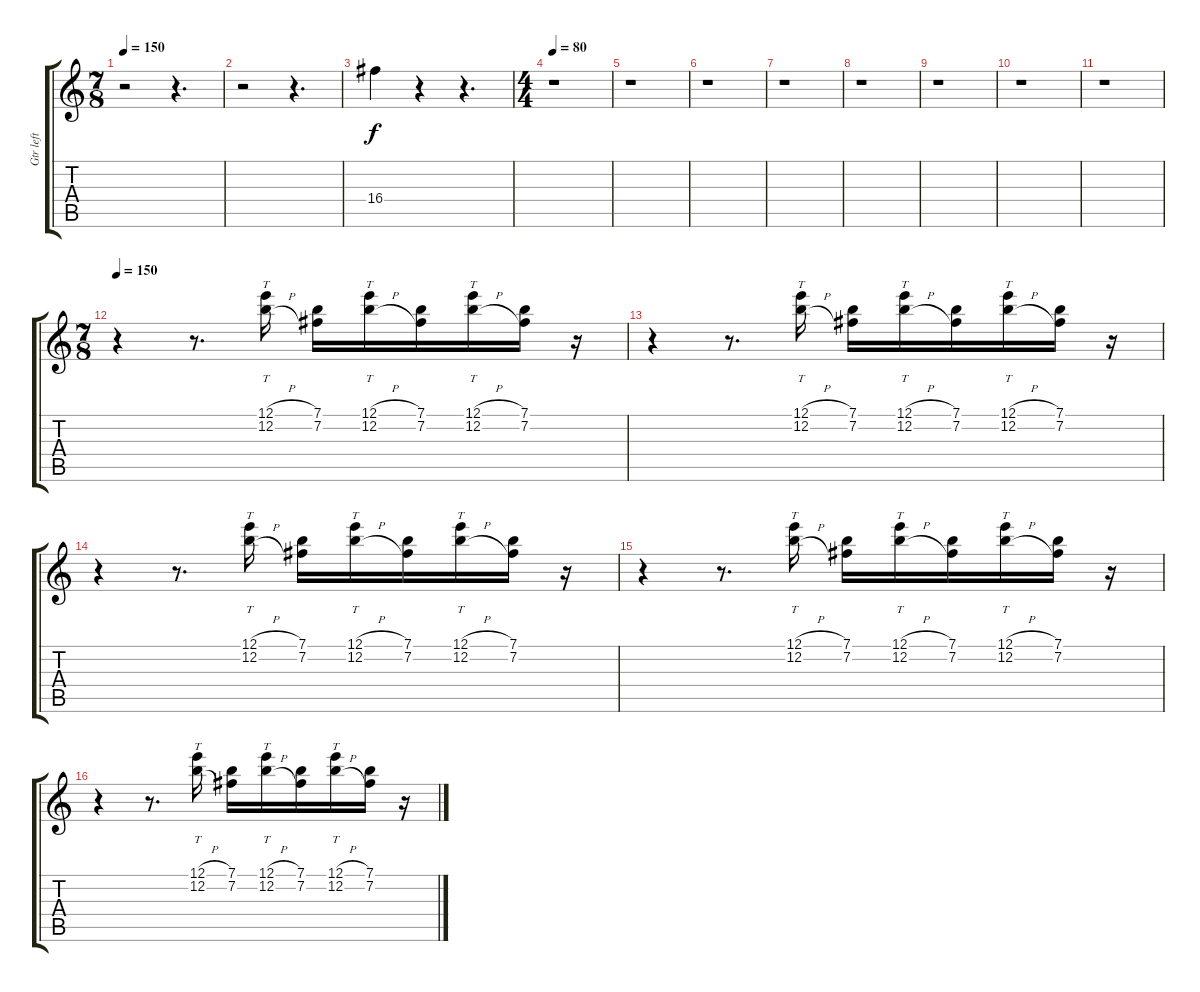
\track ("Gtr left" "Gtr left") {instrument overdrivenguitar}
\staff {score tabs}
\tuning (E4 B3 G3 D3 A2 E2) {hide}
\ts (7 8)
\tempo 150
\clef g2
\ks c
r.2{dy f} r.4{d} |
r.2 r.4{d} |
16.4.4 r.4 r.4{d} |
\ts (4 4)
\tempo 80
r.1 |
r.1 |
r.1 |
r.1 |
r.1 |
r.1 |
r.1 |
r.1 |
\ts (7 8)
\tempo 150
r.4 r.8{d} (12.1{h} 12.2{h}).16{tt} (7.1 7.2).16 (12.1{h} 12.2{h}).16{tt} (7.1 7.2).16 (12.1{h} 12.2{h}).16{tt} (7.1 7.2).16 r.16 |
r.4 r.8{d} (12.1{h} 12.2{h}).16{tt} (7.1 7.2).16 (12.1{h} 12.2{h}).16{tt} (7.1 7.2).16 (12.1{h} 12.2{h}).16{tt} (7.1 7.2).16 r.16 |
r.4 r.8{d} (12.1{h} 12.2{h}).16{tt} (7.1 7.2).16 (12.1{h} 12.2{h}).16{tt} (7.1 7.2).16 (12.1{h} 12.2{h}).16{tt} (7.1 7.2).16 r.16 |
r.4 r.8{d} (12.1{h} 12.2{h}).16{tt} (7.1 7.2).16 (12.1{h} 12.2{h}).16{tt} (7.1 7.2).16 (12.1{h} 12.2{h}).16{tt} (7.1 7.2).16 r.16 |
r.4 r.8{d} (12.1{h} 12.2{h}).16{tt} (7.1 7.2).16 (12.1{h} 12.2{h}).16{tt} (7.1 7.2).16 (12.1{h} 12.2{h}).16{tt} (7.1 7.2).16 r.16
